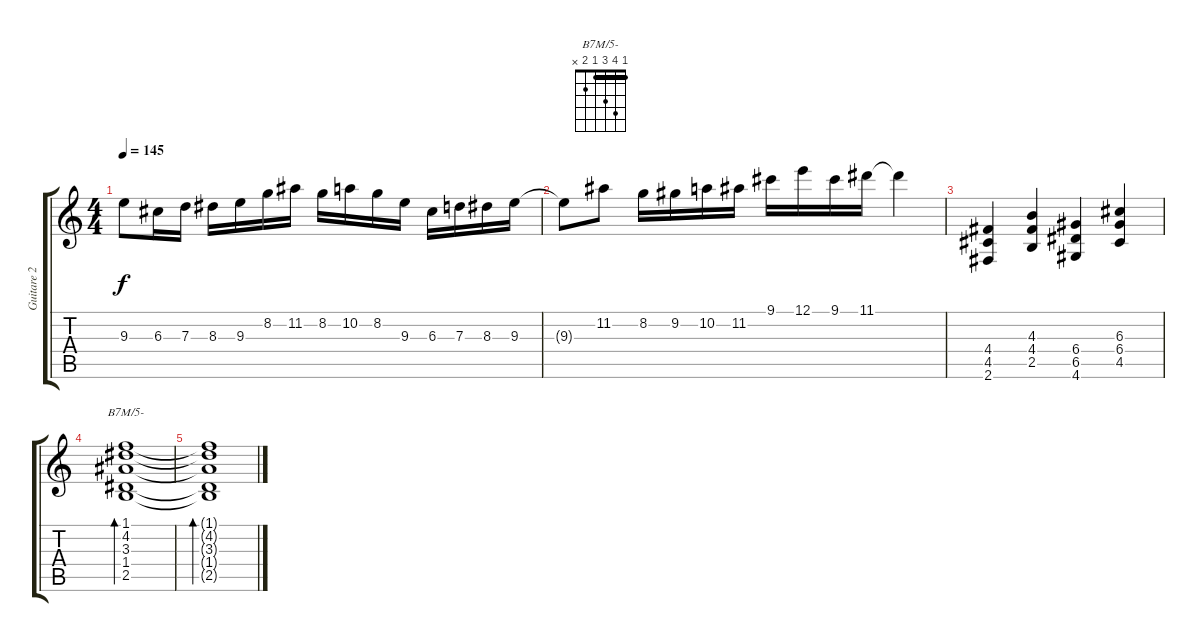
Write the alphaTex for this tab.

\track ("Guitare 2" "Guitare 2") {instrument acousticguitarnylon}
\staff {score tabs}
\tuning (E4 B3 G3 D3 A2 E2) {hide}
\chord ("B7M/5-" 1 4 3 1 2 x) {barre 1}
\ts (4 4)
\tempo 145
\clef g2
\ks c
9.3.8{dy f} 6.3.16 7.3.16 8.3.16 9.3.16 8.2.16 11.2.16 8.2.16 10.2.16 8.2.16 9.3.16 6.3.16 7.3.16 8.3.16 9.3.16 |
9.3{t}.8 11.2.8 8.2.16 9.2.16 10.2.16 11.2.16 9.1.16 12.1.16 9.1.16 11.1.16 11.1{t}.4 |
(4.4 4.5 2.6).4 (4.3 4.4 2.5).4 (6.4 6.5 4.6).4 (6.3 6.4 4.5).4 |
(1.1 4.2 3.3 1.4 2.5).1{bd 480 ch "B7M/5-"} |
(1.1{t} 4.2{t} 3.3{t} 1.4{t} 2.5{t}).1{bd 60}
